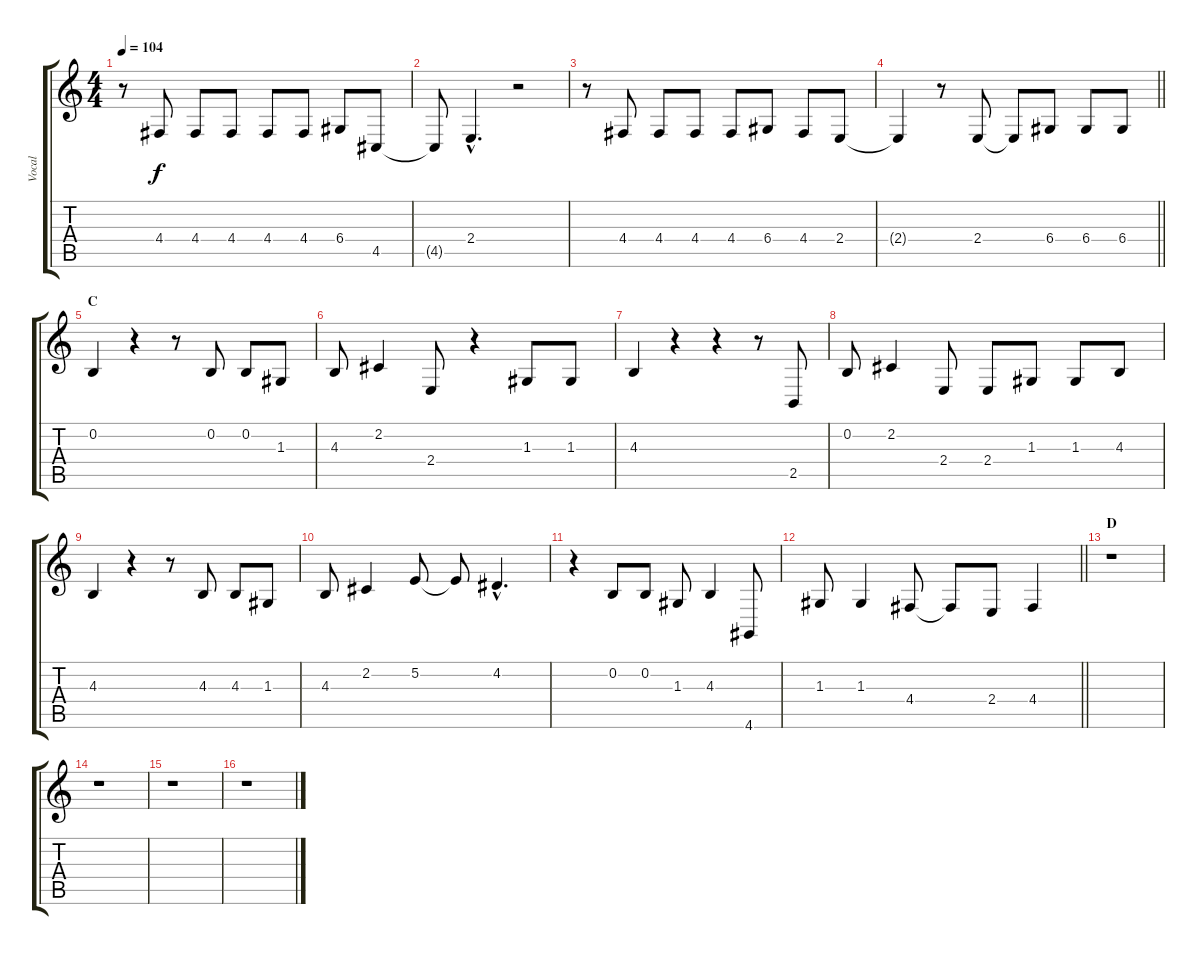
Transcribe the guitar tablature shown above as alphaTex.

\track ("Vocal" "Vocal") {instrument baritonesax}
\staff {score tabs}
\tuning (E4 B3 G3 D3 A2 E2) {hide}
\ts (4 4)
\tempo 104
\clef g2
\ks c
r.8{dy f} 4.4.8 4.4.8 4.4.8 4.4.8 4.4.8 6.4.8 4.5.8 |
4.5{t}.8 2.4{hac}.4{d} r.2 |
r.8 4.4.8 4.4.8 4.4.8 4.4.8 6.4.8 4.4.8 2.4.8 |
\barLineRight lightlight
2.4{t}.4 r.8 2.4.8 2.4{t}.8 6.4.8 6.4.8 6.4.8 |
\section ("" "C")
0.2.4 r.4 r.8 0.2.8 0.2.8 1.3.8 |
4.3.8 2.2.4 2.4.8 r.4 1.3.8 1.3.8 |
4.3.4 r.4 r.4 r.8 2.5.8 |
0.2.8 2.2.4 2.4.8 2.4.8 1.3.8 1.3.8 4.3.8 |
4.3.4 r.4 r.8 4.3.8 4.3.8 1.3.8 |
4.3.8 2.2.4 5.2.8 5.2{t}.8 4.2{hac}.4{d} |
r.4 0.2.8 0.2.8 1.3.8 4.3.4 4.6.8 |
\barLineRight lightlight
1.3.8 1.3.4 4.4.8 4.4{t}.8 2.4.8 4.4.4 |
\section ("" "D")
r.1 |
r.1 |
r.1 |
r.1
